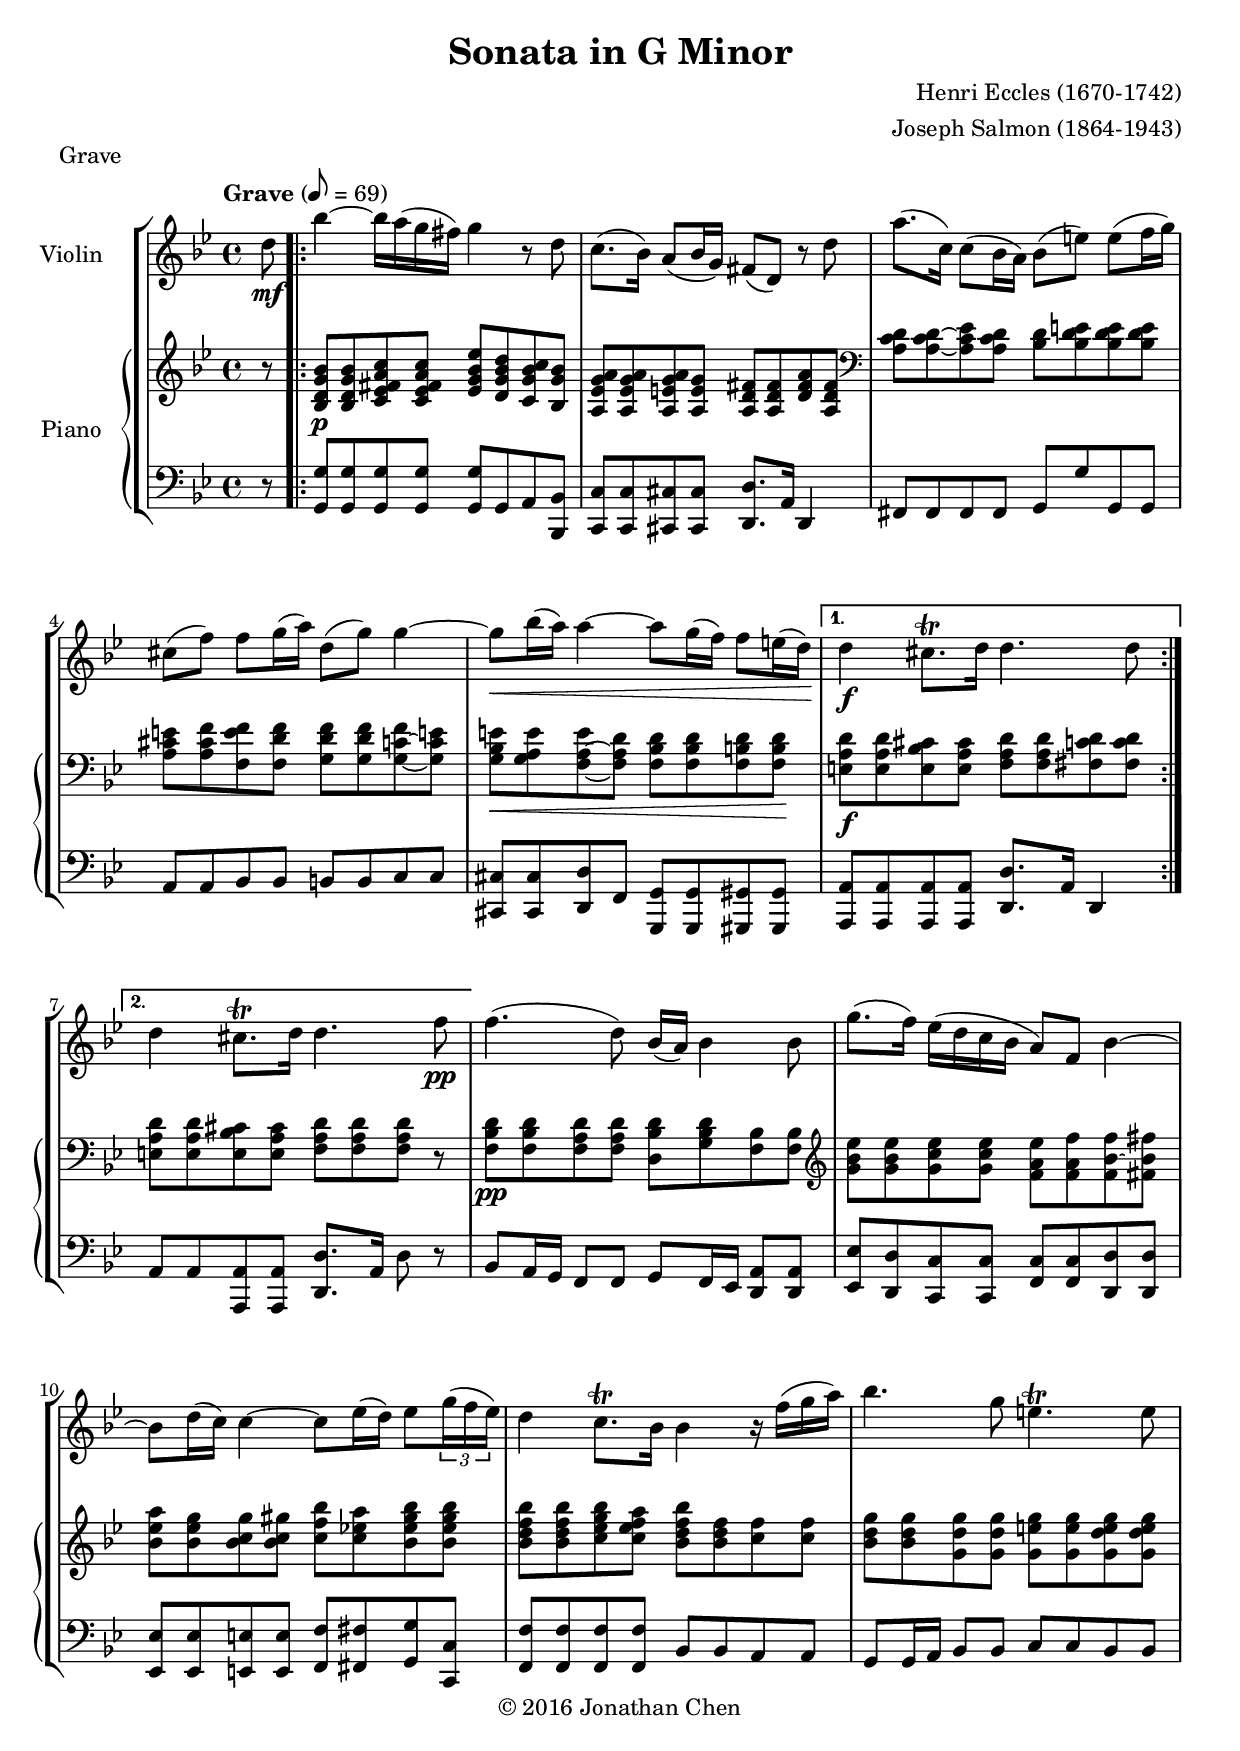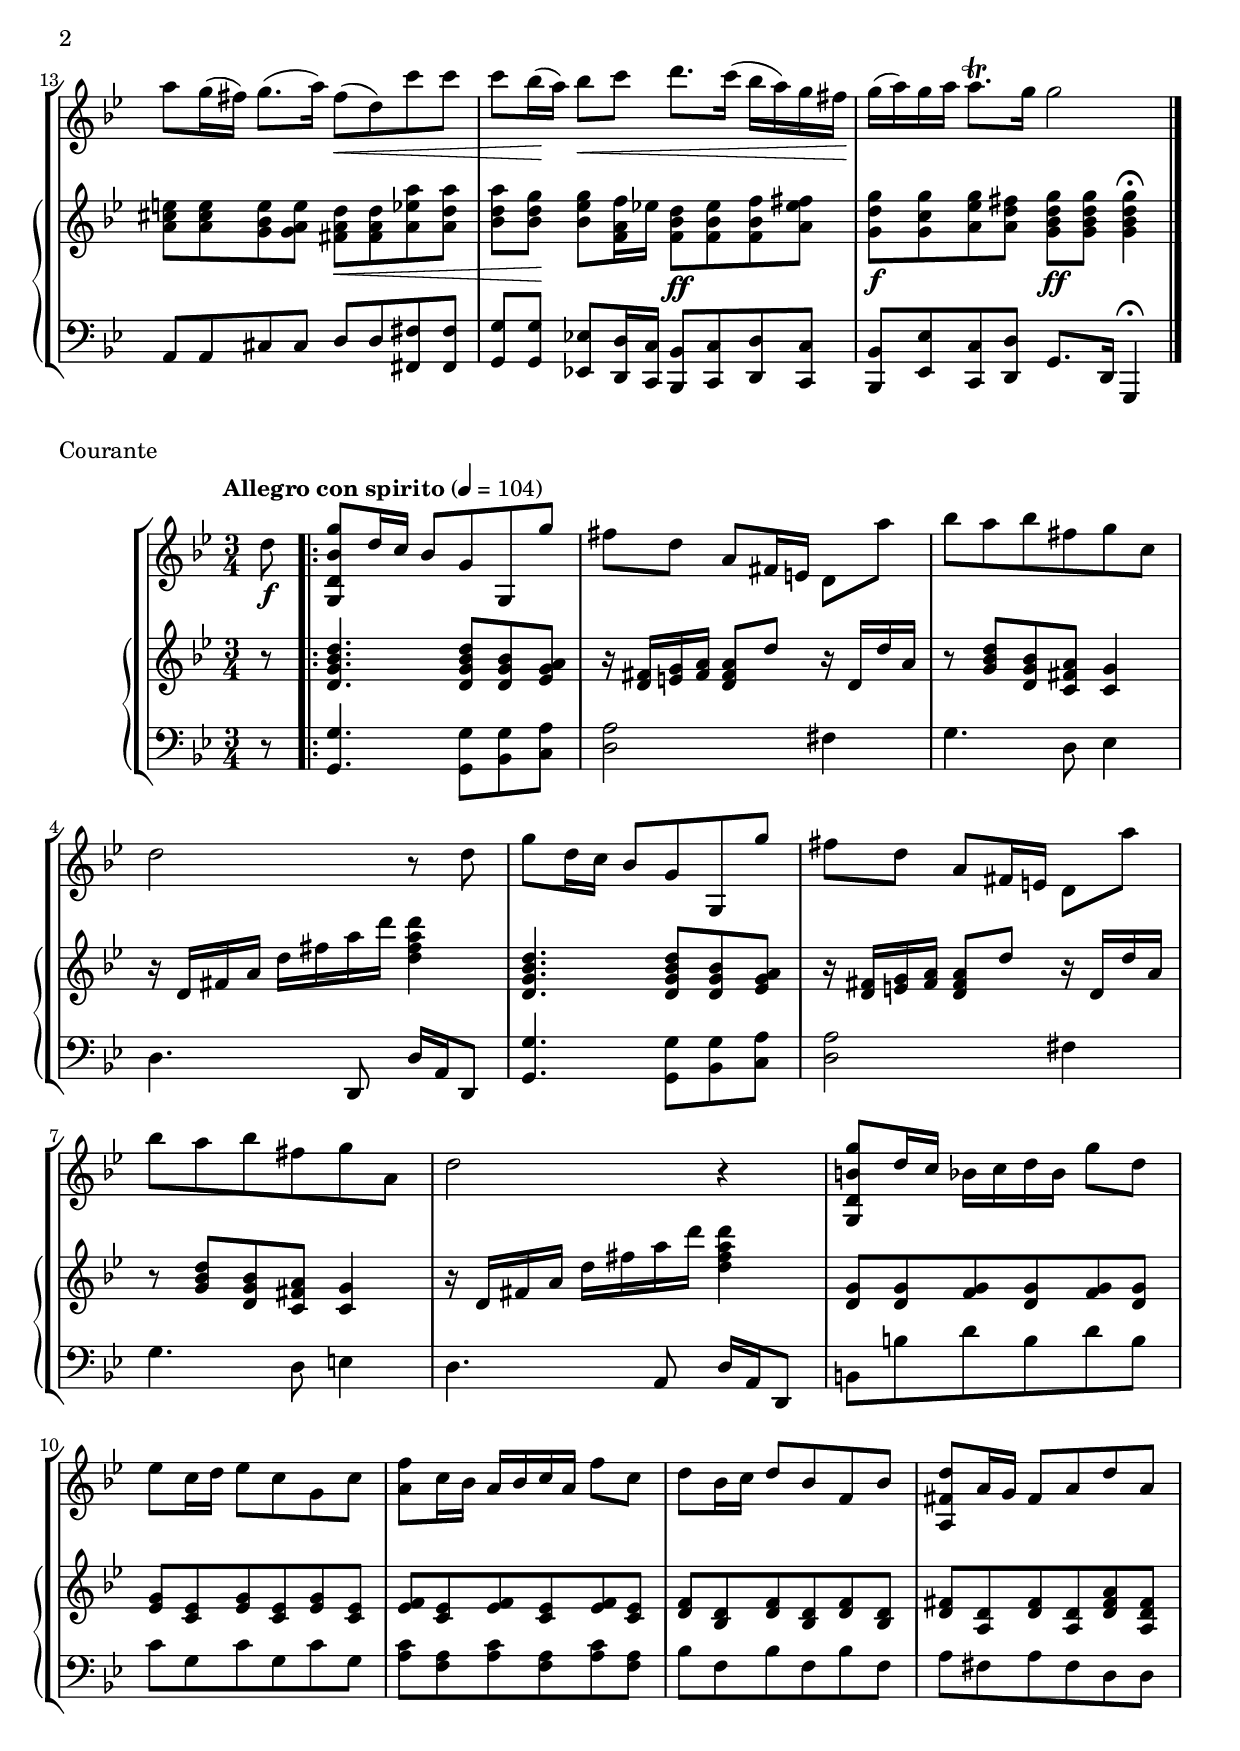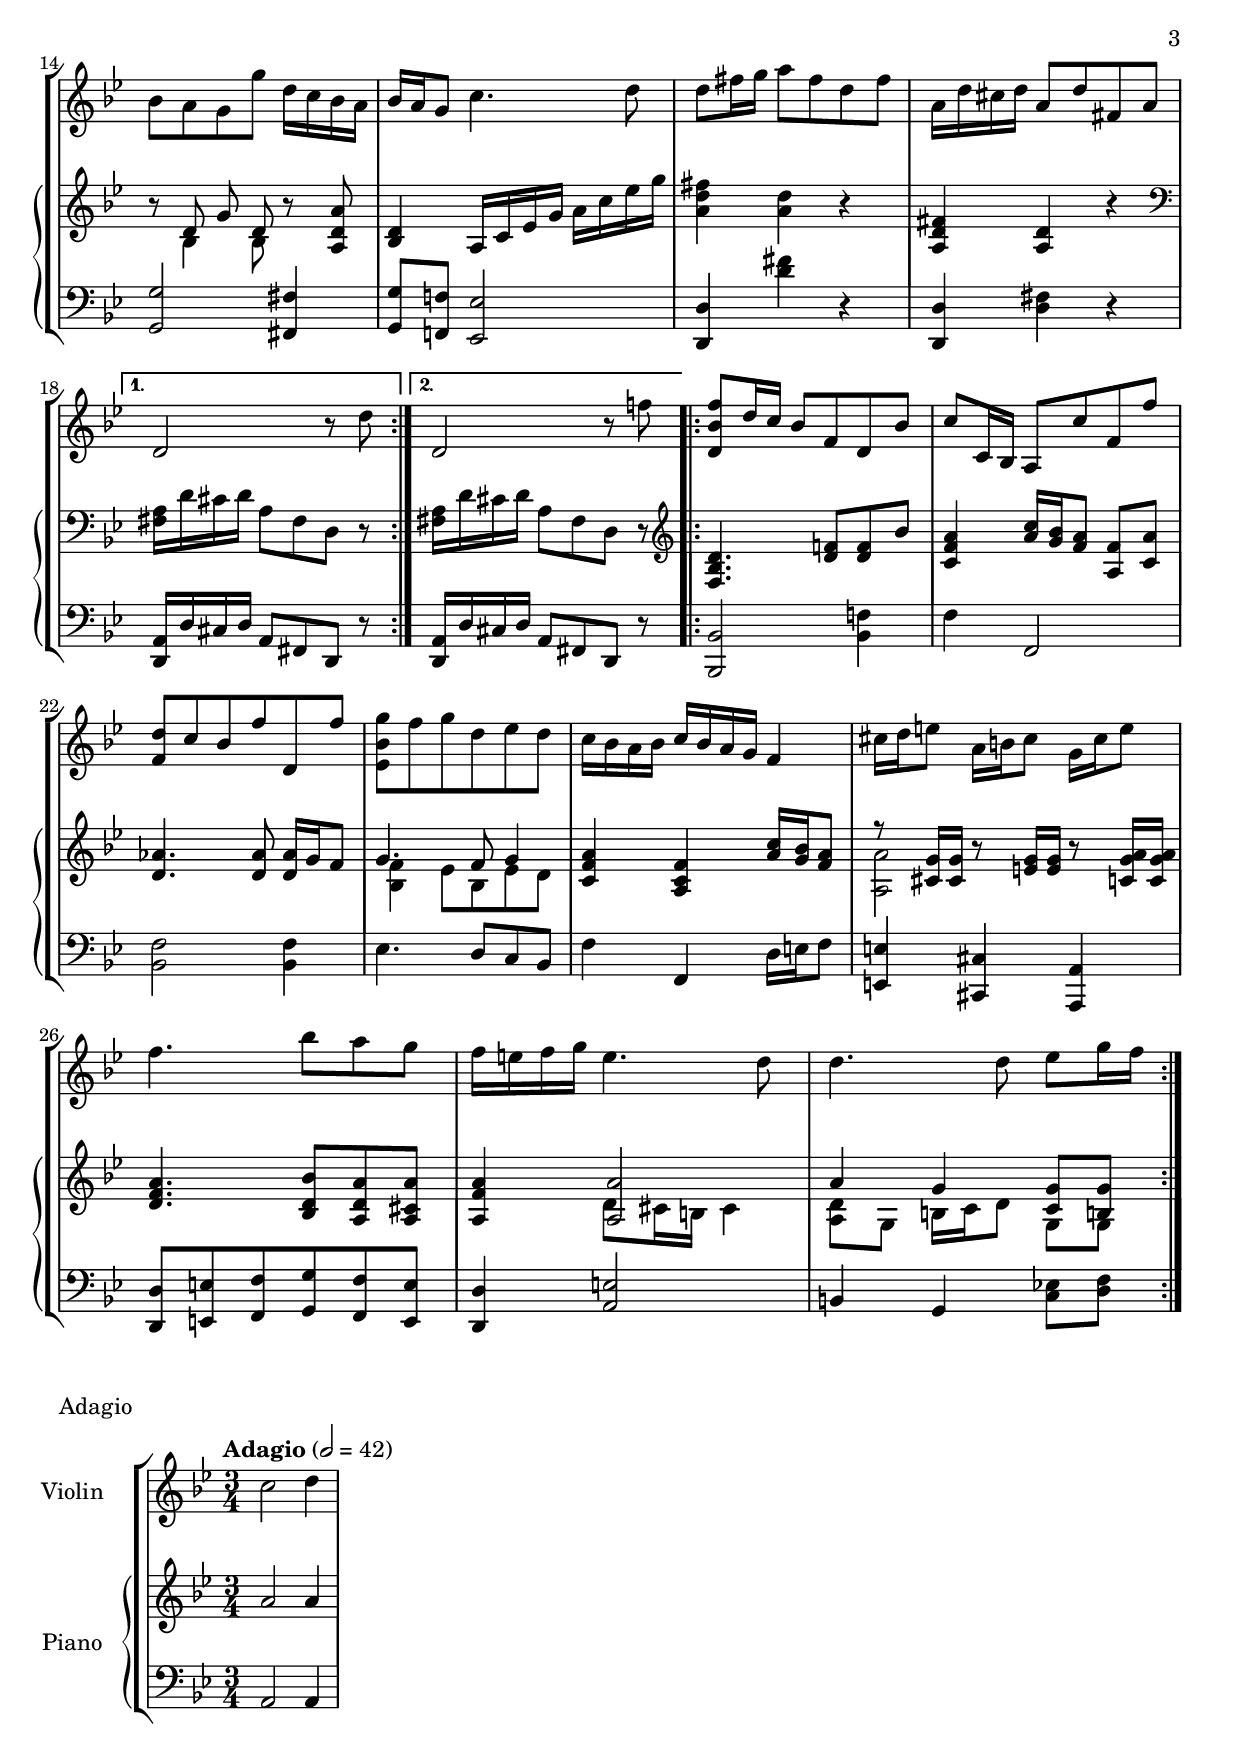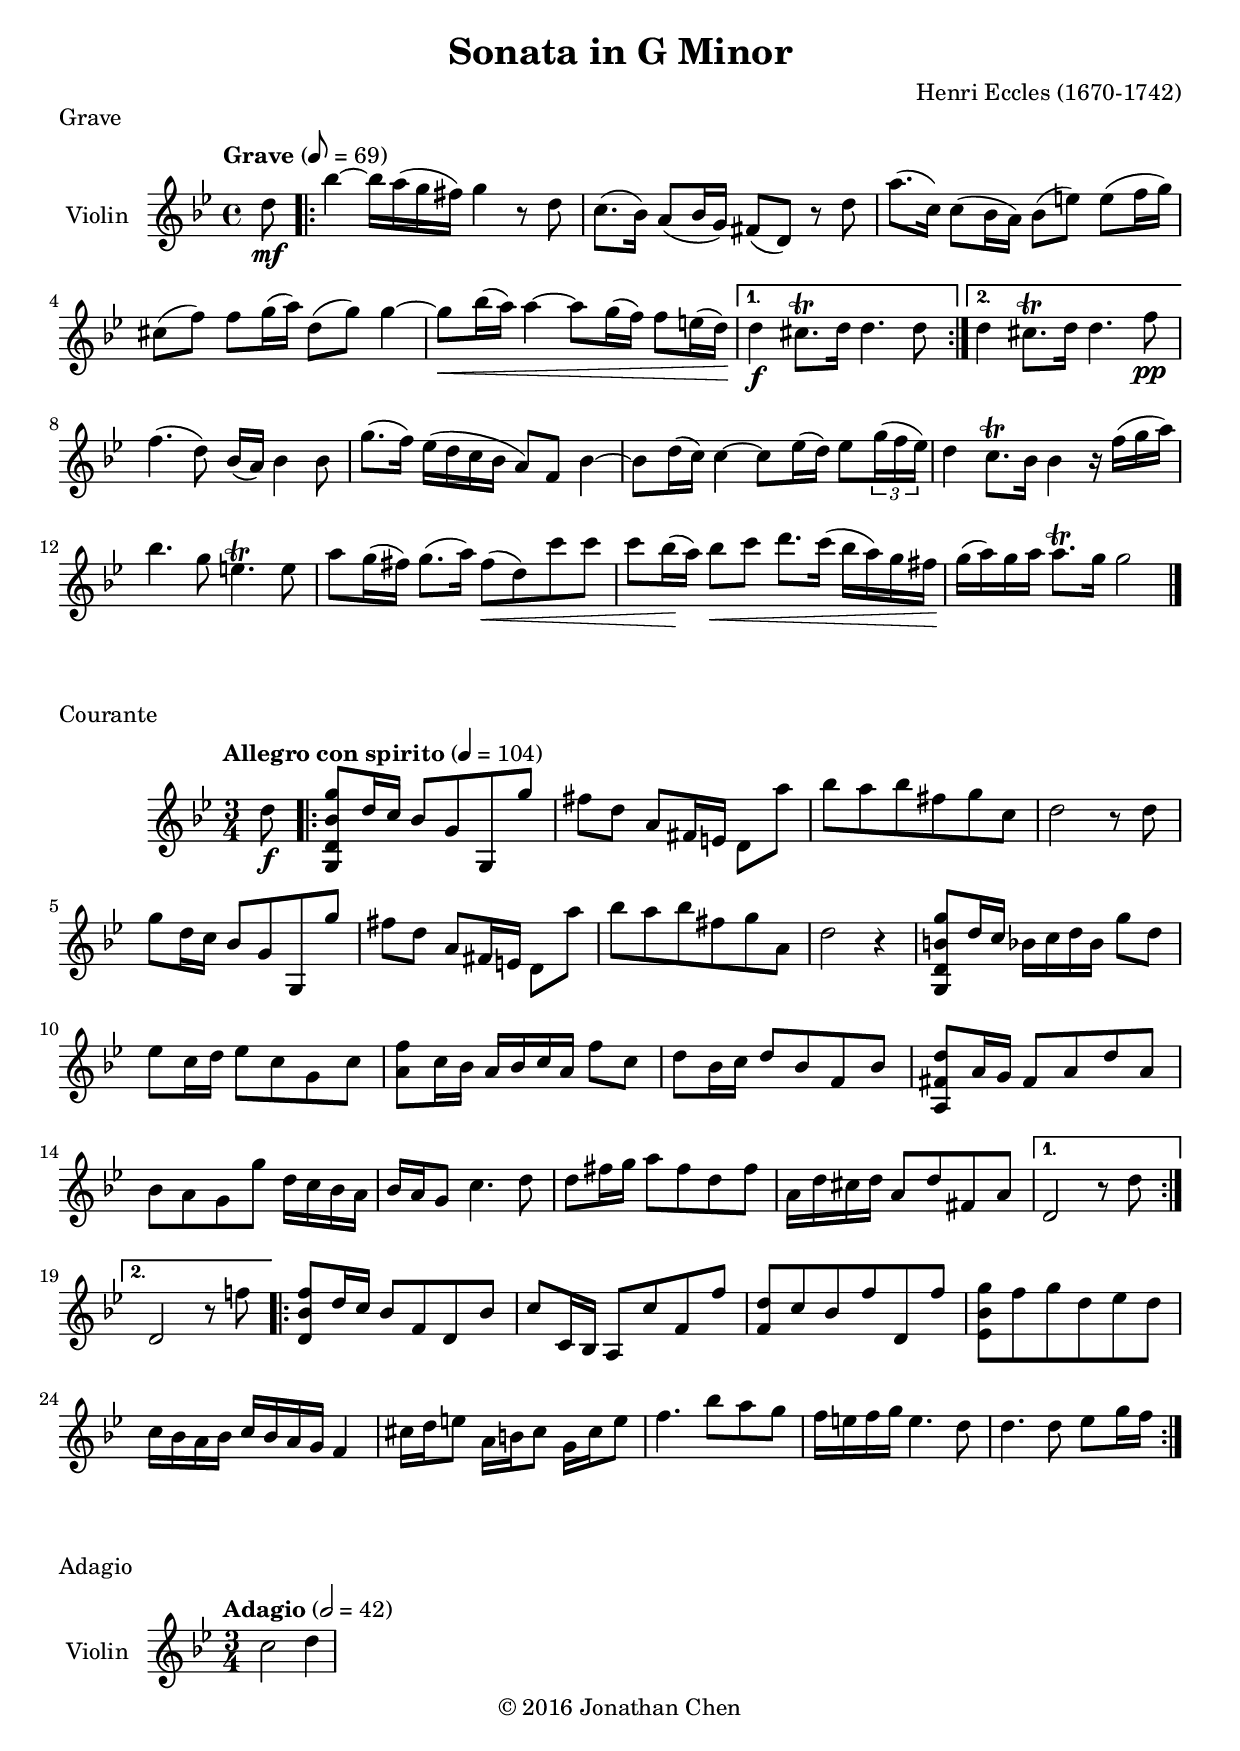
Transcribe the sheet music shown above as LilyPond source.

%
% Eccles Sonata in G Minor,
% transribed from J Salmons 1914 arrangement for violin and piano.
%
% indents: 2 spaces
%
\version "2.18.2"

\header
{
  title = "Sonata in G Minor"
  composer = "Henri Eccles (1670-1742)"
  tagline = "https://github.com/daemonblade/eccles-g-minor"
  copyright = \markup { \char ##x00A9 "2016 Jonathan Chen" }
}

grave_begin =
{
  \tempo "Grave" 8 = 69
  \time 4/4
  \key g \minor
}

grave_violin = \new Voice \relative c''
{
  \set Staff.instrumentName = #"Violin "
  \partial 8 d8\mf |
  \repeat volta 2
  {
    bes'4 ~ bes16 a( g fis) g4 r8 d
    c8.( bes16) a8( bes16 g) fis8( d) r8 d'
    a'8.( c,16) c8( bes16 a) bes8( e) e( f16 g)
    cis,8( f) f g16( a) d,8( g) g4 ~
    g8\< bes16( a) a4 ~ a8 g16( f) f8 e16( d)\!
  }
  \alternative
  {
    {
      d4\f cis8.\trill d16 d4. d8
    }
    {
      d4 cis8.\trill d16 d4. f8\pp
    }
  }
  f4.( d8) bes16( a) bes4 bes8
  g'8.( f16) ees( d c bes a8) f bes4 ~
  bes8 d16( c) c4 ~ c8 ees16( d) ees8 \tuplet 3/2 {g16( f ees)}
  d4 c8.\trill bes16 bes4 r16 f'( g a)
  bes4. g8 e4.\trill e8
  a8 g16( fis) g8.( a16) fis8(\< d) c' c
  c bes16(\! a) bes8\< c d8. c16( bes a) g fis\!
  g( a) g a a8.\trill g16 g2
  \bar "|."
}

grave_piano_upper = \relative c''
{
  \clef treble
  r8 |
  \repeat volta 2
  {
    <bes, d g bes>8\p <bes d g bes> <c ees fis a c> <c ees fis a c>
      <ees g bes ees> <d g bes d> <c g' bes c> <bes g' bes>
    <a ees' g a> <a ees' g a> <a e' g a> <a e' g>
      <a d fis> <a d fis> <d fis a> <a d fis>
    \clef bass
    <a c d> <a c d> ~ <a c ees> <a c d> <bes d> <bes d e> <bes d e> <bes d e>
    <a cis e> <a cis f> <f e' f> <f d' f> <g d' f> <g d' f> <g c f> ~ <g c e!>
    <g bes e>\< <g a e'> <f a e'> ~ <f a d>
      <f bes d> <f bes d> <f b d> <f b d>\!
  }
  \alternative
  {
    {
      <e a d>\f <e a d> <e bes' cis> <e a cis>
        <f a d> <f a d> <fis c' d> <fis c' d>
    }
    {
      <e a d> <e a d> <e bes' cis> <e a cis> <f a d> <f a d> <f a d> r8
    }
  }
  <f bes d>\pp <f bes d> <f a d> <f a d>
    <d bes' d> <g bes d> <f bes> <f bes>
  \clef treble
  <g' bes ees> <g bes ees> <g c ees> <g c ees>
    <f a ees'> <f a f'> <f bes f'> ~ <fis bes fis'>
  <bes ees a> <bes ees g> <bes c g'> <bes c gis'>
    <c f bes> <c ees! a> <bes ees gis bes> <bes ees gis bes>
  <bes d f bes> <bes d f bes> <c ees g bes> <c ees f a>
    <bes d f bes> <bes d f> <c f> <c f>
  <bes d g> <bes d g> <g d' g> <g d' g> <g e' g> <g e' g> <g d' e g> <g d' e g>
  <a cis e> <a cis e> <g bes e> <g a e'>
    <fis a d>\< <fis a d> <a ees' a> <a d a'>
  <bes d a'> <bes d g>\! <bes ees g> <f a f'>16 ees'!
    <f, bes d>8\ff <f bes ees> <f bes f'> <a ees' fis>
  <g d' g>\f <g c g'> <a ees' g> <a d fis>
    <g bes d g>\ff <g bes d g> <g bes d g>4\fermata
  \bar "|."
}

grave_piano_lower = \relative c
{
  \clef bass
  r8 |
  \repeat volta 2
  {
    <g g'>8 <g g'> <g g'> <g g'> <g g'> g a <bes, bes'>
    <c c'> <c c'> <cis cis'> <cis cis'> <d d'>8. a'16 d,4
    fis8 fis fis fis g g' g, g
    a8 a bes bes b b c c
    <cis, cis'> <cis cis'> <d d'> f <g, g'> <g g'> <gis gis'> <gis gis'>
  }
  \alternative
  {
    {
      <a a'> <a a'> <a a'> <a a'> <d d'>8. a'16 d,4
    }
    {
      a'8 a <a, a'> <a a'> <d d'>8. a'16 d8 r8
    }
  }
  bes a16 g f8 f g f16 ees <d a'>8 <d a'>
  <ees ees'> <d d'> <c c'> <c c'> <f c'> <f c'> <d d'> <d d'>
  <ees ees'> <ees ees'> <e e'> <e e'> <f f'> <fis fis'> <g g'> <c c,>
  <f, f'> <f f'> <f f'> <f f'> bes bes a a
  g8 g16 a bes8 bes c c bes bes
  a a cis cis d d <fis, fis'> <fis fis'>
  <g g'> <g g'> <ees! ees'!> <d d'>16 <c c'> <bes bes'>8 <c c'> <d d'> <c c'>
  <bes bes'> <ees ees'> <c c'> <d d'> g8. d16 g,4\fermata
  \bar "|."
}

%%%%%%%%%%%%%%%%%%%%%%%%%%%%%%%%%%%%%%%%%%%%%%%%%%%%%%%%%%%%%%%%%%%%%%%%%%%%%%%%

courante_begin =
{
  \tempo "Allegro con spirito" 4 = 104
  \time 3/4
  \key g \minor
}

courante_violin = \new Voice \relative c''
{
  \partial 8 d8\f |
  \repeat volta 2
  {
    <g,, d' bes' g'> d''16 c bes8 g g, g''
    fis d a fis16 e d8 a''
    bes a bes fis g c,
    d2 r8 d
    g d16 c bes8 g g, g''
    fis d a fis16 e d8 a''
    bes a bes fis g a,
    d2 r4
    <g,, d' b' g'>8 d''16 c bes c d bes g'8 d
    ees c16 d ees8 c g c
    <a f'> c16 bes a bes c a f'8 c
    d bes16 c d8 bes f bes
    <a, fis' d'> a'16 g fis8 a d a
    bes a g g' d16 c bes a
    bes a g8 c4. d8
    d fis16 g a8 fis d fis
    a,16 d cis d a8 d fis, a
  }
  \alternative
  {
    {
      d,2 r8 d'
    }
    {
      d,2 r8 f'!
    }
  }
  \repeat volta 2
  {
    <d, bes' f'> d'16 c bes8 f d bes'
    c c,16 bes a8 c' f, f'
    <f, d'> c' bes f' d, f'
    <ees, bes' g'> f' g d ees d
    c16 bes a bes c bes a g f4
    cis'16 d e8 a,16 b cis8 g16 cis e8
    f4. bes8 a g
    f16 e f g e4. d8
    d4. d8 ees g16 f
  }
}

courante_piano_upper = \relative c''
{
  \clef treble
  r8 |
  \repeat volta 2
  {
    <d, g bes d>4. <d g bes d>8 <d g bes> <ees g a>
    r16 <d fis> <e g> <fis a> <d fis a>8 d' r16 d, d' a
    r8 <g bes d> <d g bes> <c fis a> <c g'>4
    r16 d fis a d fis a d <d, fis a d>4
    <d, g bes d>4. <d g bes d>8 <d g bes> <ees g a>
    r16 <d fis> <e g> <fis a> <d fis a>8 d' r16 d, d' a
    r8 <g bes d> <d g bes> <c fis a> <c g'>4
    r16 d fis a d fis a d <d, fis a d>4
    <d, g>8 <d g> <f g> <d g> <f g> <d g>
    <ees g> <c ees> <ees g> <c ees> <ees g> <c ees>
    <ees f> <c ees> <ees f> <c ees> <ees f> <c ees>
    <d f> <bes d> <d f> <bes d> <d f> <bes d>
    <d fis> <a d> <d fis> <a d> <d fis a> <a d fis>
    r <<
        { d8 g d }
        \\
        { bes4 bes8 }
      >> r <a d a'>
    <bes d>4 a16 c ees g a c ees g
    <a, d fis>4 <a d> r
    <a, d fis> <a d> r
  }
  \alternative
  {
    {
      \clef bass
      <fis a>16 d' cis d a8 fis d r
    }
    {
      \clef bass
      <fis a>16 d' cis d a8 fis d r
    }
  }
  \repeat volta 2
  {
    \clef treble
    <f bes d>4. <d' f!>8 <d f> bes'
    <c, f a>4 <a' c>16 <g bes> <f a>8 <a, f'> <c a'>
    <d aes'>4. <d aes'>8 <d aes'>16 g f8
    <<
      {
        g4. f8 g4
      }
      \\
      {
        <bes, f'>4 es8 bes ees d
      }
    >>
    <c f a>4 <a c f> <a' c>16 <g bes> <f a>8
    <<
      {
        r8 <cis g'>16 <cis g'> b'8\rest <e, g>16 <e g>
      }
      \\
      {
        <a, a'>2
      }
    >> r8 <c g' a>16 <c g' a>
    <d f a>4. <bes d bes'>8 <a d a'> <a cis a'>
    <a f' a>4
      <<
        {
          <a a'>2
        }
        \\
        {
          d8 cis16 b cis4
        }
      >>
    <<
      {
        a'4 g <c, g'>8 <b! g'>
      }
      \\
      {
        <a d>8 g b16 c d8 g,8 g
      }
    >>
  }
}

courante_piano_lower = \relative c
{
  \clef bass
  r8 |
  \repeat volta 2
  {
    <g g'>4. <g g'>8 <bes g'> <c a'>
    <d a'>2 fis4
    g4. d8 ees4
    d4. d,8 d'16 a d,8
    <g g'>4. <g g'>8 <bes g'> <c a'>
    <d a'>2 fis4
    g4. d8 e4
    d4. a8 d16 a d,8
    b' b' d b d b
    c g c g c g
    <a c> <f a> <a c> <f a> <a c> <f a>
    bes f bes f bes f
    a fis a fis d d
    <g, g'>2 <fis fis'>4
    <g g'>8 <f! f'!> <ees ees'>2
    <d d'>4 <d'' fis> r
    <d,, d'> <d' fis> r
  }
  \alternative
  {
    {
      <d, a'>16 d' cis d a8 fis d r
    }
    {
      <d a'>16 d' cis d a8 fis d r
    }
  }
  \repeat volta 2
  {
    <bes bes'>2 <bes' f'!>4
    f' f,2
    <bes f'> <bes f'>4
    ees4. d8 c bes
    f'4 f, d'16 e f8
    <e, e'>4 <cis cis'> <a a'>
    <d d'>8 <e e'> <f f'> <g g'> <f f'> <e e'>
    <d d'>4 <a' e'>2
    b4 g <c ees!>8 <d f>
  }
}

%%%%%%%%%%%%%%%%%%%%%%%%%%%%%%%%%%%%%%%%%%%%%%%%%%%%%%%%%%%%%%%%%%%%%%%%%%%%%%%%

adagio_begin =
{
  \tempo "Adagio" 2 = 42
  \time 3/4
  \key g \minor
}

adagio_violin = \new Voice \relative c''
{
  \set Staff.instrumentName = #"Violin "
  c2 d4
}

adagio_piano_upper = \relative c''
{
  \clef treble
  a2 a4
}

adagio_piano_lower = \relative c
{
  \clef bass
  a2 a4
}

%%%%%%%%%%%%%%%%%%%%%%%%%%%%%%%%%%%%%%%%%%%%%%%%%%%%%%%%%%%%%%%%%%%%%%%%%%%%%%%%

vivace_begin =
{
  \tempo "Vivace" 4. = 76
  \time 3/4
  \key g \minor
}

vivace_violin = \new Voice \relative c''
{
  \set Staff.instrumentName = #"Violin "
  c2 d4
}

vivace_piano_upper = \relative c''
{
  \clef treble
  a2 a4
}

vivace_piano_lower = \relative c
{
  \clef bass
  a2 a4
}

%%%%%%%%%%%%%%%%%%%%%%%%%%%%%%%%%%%%%%%%%%%%%%%%%%%%%%%%%%%%%%%%%%%%%%%%%%%%%%%%
%
% Book Generation
%
%%%%%%%%%%%%%%%%%%%%%%%%%%%%%%%%%%%%%%%%%%%%%%%%%%%%%%%%%%%%%%%%%%%%%%%%%%%%%%%%
\book
{
  \bookOutputSuffix "All"
  \header
  {
    arranger = "Joseph Salmon (1864-1943)"
  }
  \score
  {
    \new StaffGroup
    <<
      \new Staff << \grave_begin \grave_violin >>
      \new PianoStaff
      <<
        \set PianoStaff.instrumentName = #"Piano "
        \new Staff = "upper" << \grave_begin \grave_piano_upper >>
        \new Staff = "lower" << \grave_begin \grave_piano_lower >>
      >>
    >>
    \header
    {
      piece = "Grave"
    }
  }
  
  \score
  {
    \new StaffGroup
    <<
      \new Staff << \courante_begin \courante_violin >>
      \new PianoStaff
      <<
        \new Staff = "upper" << \courante_begin \courante_piano_upper >>
        \new Staff = "lower" << \courante_begin \courante_piano_lower >>
      >>
    >>
    \header
    {
      piece = "Courante"
    }
  }
  
  \score
  {
    \new StaffGroup
    <<
      \new Staff << \adagio_begin \adagio_violin >>
      \new PianoStaff
      <<
        \set PianoStaff.instrumentName = #"Piano "
        \new Staff = "upper" << \adagio_begin \adagio_piano_upper >>
        \new Staff = "lower" << \adagio_begin \adagio_piano_lower >>
      >>
    >>
    \header
    {
      piece = "Adagio"
    }
  }
  
  \score
  {
    \new StaffGroup
    <<
      \new Staff << \vivace_begin \vivace_violin >>
      \new PianoStaff
      <<
        \set PianoStaff.instrumentName = #"Piano "
        \new Staff = "upper" << \vivace_begin \vivace_piano_upper >>
        \new Staff = "lower" << \vivace_begin \vivace_piano_lower >>
      >>
    >>
    \header
    {
      piece = "Vivace"
    }
  }
}

\book
{
  \bookOutputSuffix "Violin"
  \score
  {
    \new Staff << \grave_begin \grave_violin >>
    \header
    {
      piece = "Grave"
    }
  }
  
  \score
  {
    \new Staff << \courante_begin \courante_violin >>
    \header
    {
      piece = "Courante"
    }
  }
  
  \score
  {
    \new Staff << \adagio_begin \adagio_violin >>
    \header
    {
      piece = "Adagio"
    }
  }
  
  \score
  {
    \new Staff << \vivace_begin \vivace_violin >>
    \header
    {
      piece = "Vivace"
    }
  }
}
